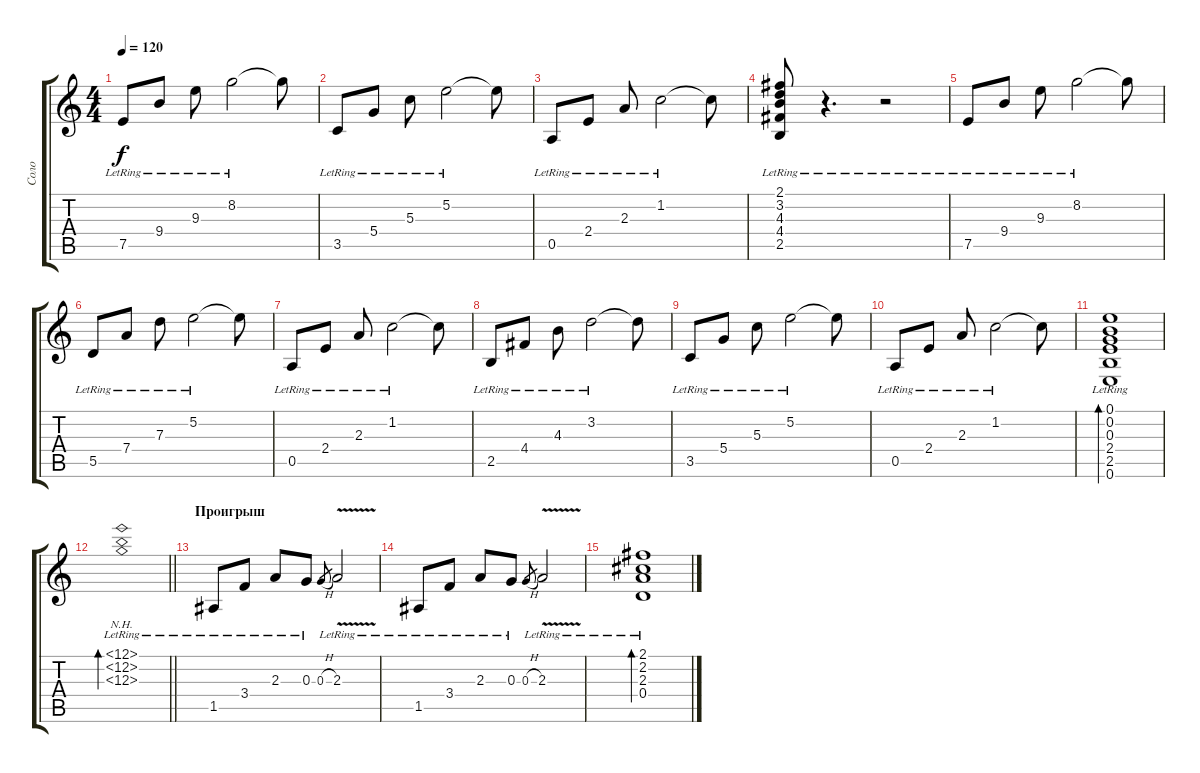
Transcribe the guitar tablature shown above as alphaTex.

\track ("Соло" "Соло") {instrument acousticguitarsteel}
\staff {score tabs}
\tuning (E4 B3 G3 D3 A2 E2) {hide}
\ts (4 4)
\tempo 120
\clef g2
\ks c
7.5{lr}.8{dy f} 9.4{lr}.8 9.3{lr}.8 8.2{lr}.2 8.2{t}.8 |
3.5{lr}.8 5.4{lr}.8 5.3{lr}.8 5.2{lr}.2 5.2{t}.8 |
0.5{lr}.8 2.4{lr}.8 2.3{lr}.8 1.2{lr}.2 1.2{t}.8 |
(2.1{lr} 3.2{lr} 4.3{lr} 4.4{lr} 2.5{lr}).8 r.4{d} r.2 |
7.5{lr}.8 9.4{lr}.8 9.3{lr}.8 8.2{lr}.2 8.2{t}.8 |
5.5{lr}.8 7.4{lr}.8 7.3{lr}.8 5.2{lr}.2 5.2{t}.8 |
0.5{lr}.8 2.4{lr}.8 2.3{lr}.8 1.2{lr}.2 1.2{t}.8 |
2.5{lr}.8 4.4{lr}.8 4.3{lr}.8 3.2{lr}.2 3.2{t}.8 |
3.5{lr}.8 5.4{lr}.8 5.3{lr}.8 5.2{lr}.2 5.2{t}.8 |
0.5{lr}.8 2.4{lr}.8 2.3{lr}.8 1.2{lr}.2 1.2{t}.8 |
(0.1{lr} 0.2{lr} 0.3{lr} 2.4{lr} 2.5{lr} 0.6{lr}).1{bd 240} |
\barLineRight lightlight
(12.1{nh lr} 12.2{nh lr} 12.3{nh lr}).1{bd 240} |
\section ("" "Проигрыш")
1.5{lr}.8 3.4{lr}.8 2.3{lr}.8 0.3{lr}.8 0.3{h}.8{gr} 2.3{v lr}.2 |
1.5{lr}.8 3.4{lr}.8 2.3{lr}.8 0.3{lr}.8 0.3{h}.8{gr} 2.3{v lr}.2 |
(2.1{lr} 2.2{lr} 2.3{lr} 0.4{lr}).1{bd 480}
